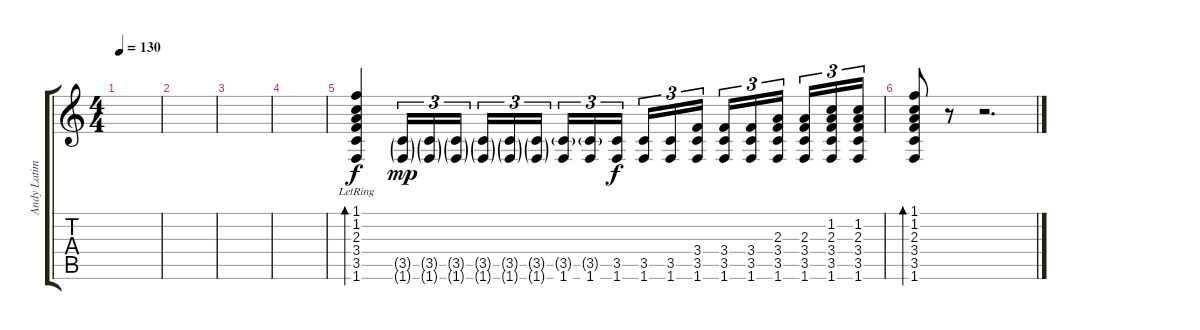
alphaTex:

\track ("Andy Latimer (guitar 2)" "Andy Latim") {instrument electricguitarclean}
\staff {score tabs}
\tuning (E4 B3 G3 D3 A2 E2) {hide}
\ts (4 4)
\tempo 130
\clef g2
\ks c
|
|
|
|
(1.1{lr} 1.2{lr} 2.3{lr} 3.4{lr} 3.5{lr} 1.6{lr}).4{bd 60 volume 2 instrument electricguitarclean} (3.5{g} 1.6{g}).16{tu (3 2) dy mp} (3.5{g} 1.6{g}).16{tu (3 2)} (3.5{g} 1.6{g}).16{tu (3 2) beam splitsecondary} (3.5{g} 1.6{g}).16{tu (3 2)} (3.5{g} 1.6{g}).16{tu (3 2)} (3.5{g} 1.6{g}).16{tu (3 2)} (3.5{g} 1.6).16{tu (3 2)} (3.5{g} 1.6).16{tu (3 2)} (3.5 1.6).16{tu (3 2) dy f beam splitsecondary} (3.5 1.6).16{tu (3 2)} (3.5 1.6).16{tu (3 2)} (3.4 3.5 1.6).16{tu (3 2)} (3.4 3.5 1.6).16{tu (3 2)} (3.4 3.5 1.6).16{tu (3 2)} (2.3 3.4 3.5 1.6).16{tu (3 2) beam splitsecondary} (2.3 3.4 3.5 1.6).16{tu (3 2)} (1.2 2.3 3.4 3.5 1.6).16{tu (3 2)} (1.2 2.3 3.4 3.5 1.6).16{tu (3 2)} |
(1.1 1.2 2.3 3.4 3.5 1.6).8{bd 30} r.8 r.2{d}
